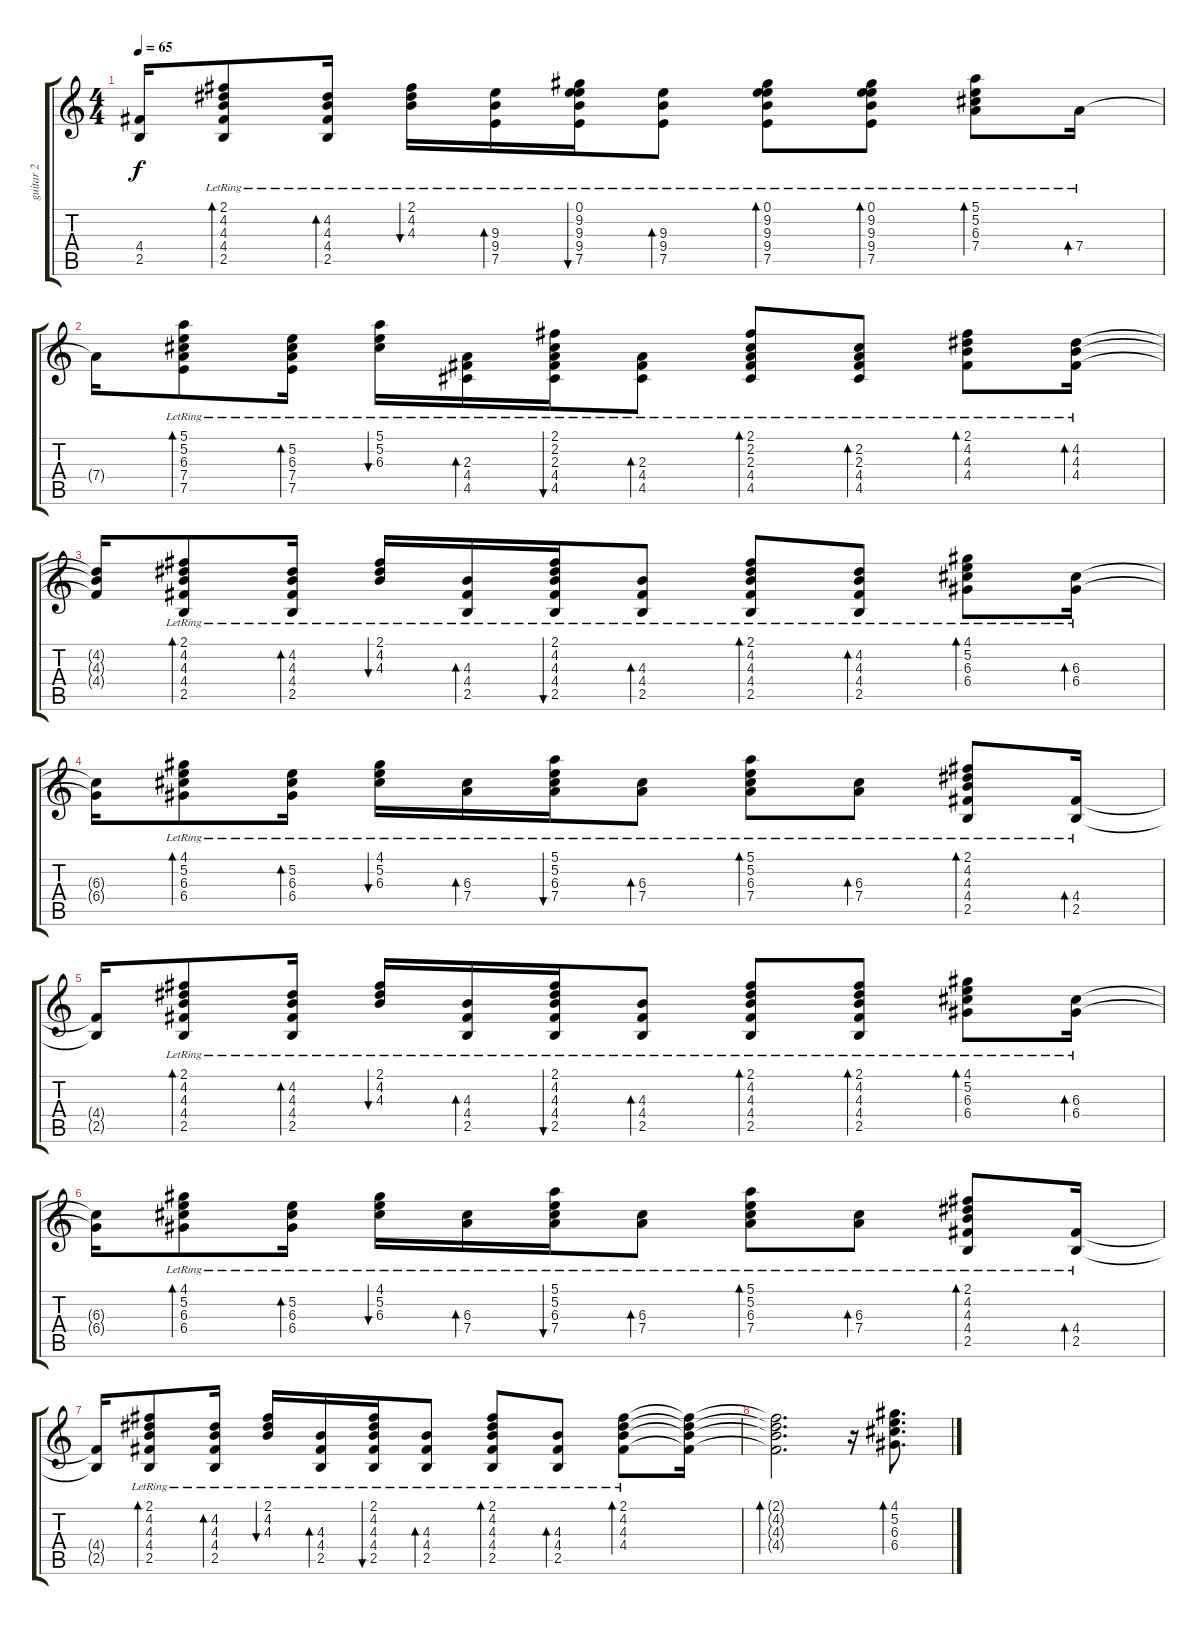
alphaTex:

\track ("guitar 2" "guitar 2") {instrument electricguitarclean}
\staff {score tabs}
\tuning (E4 B3 G3 D3 A2 E2) {hide}
\ts (4 4)
\tempo 65
\clef g2
\ks c
(4.4{t} 2.5{t}).16{dy f} (2.1{lr} 4.2{lr} 4.3{lr} 4.4{lr} 2.5{lr}).8{bd 30} (4.2{lr} 4.3{lr} 4.4{lr} 2.5{lr}).16{bd 30} (2.1{lr} 4.2{lr} 4.3{lr}).16{bu 30} (9.3{lr} 9.4{lr} 7.5{lr}).16{bd 30} (0.1{lr} 9.2{lr} 9.3{lr} 9.4{lr} 7.5{lr}).16{bu 30} (9.3{lr} 9.4{lr} 7.5{lr}).8{bd 30} (0.1{lr} 9.2{lr} 9.3{lr} 9.4{lr} 7.5{lr}).8{bd 30} (0.1{lr} 9.2{lr} 9.3{lr} 9.4{lr} 7.5{lr}).8{bd 30} (5.1{lr} 5.2{lr} 6.3{lr} 7.4{lr}).8{bd 30} 7.4{lr}.16{bd 30} |
7.4{t}.16 (5.1{lr} 5.2{lr} 6.3{lr} 7.4{lr} 7.5{lr}).8{bd 30} (5.2{lr} 6.3{lr} 7.4{lr} 7.5{lr}).16{bd 30} (5.1{lr} 5.2{lr} 6.3{lr}).16{bu 30} (2.3{lr} 4.4{lr} 4.5{lr}).16{bd 30} (2.1{lr} 2.2{lr} 2.3{lr} 4.4{lr} 4.5{lr}).16{bu 30} (2.3{lr} 4.4{lr} 4.5{lr}).8{bd 30} (2.1{lr} 2.2{lr} 2.3{lr} 4.4{lr} 4.5{lr}).8{bd 30} (2.2{lr} 2.3{lr} 4.4{lr} 4.5{lr}).8{bd 30} (2.1{lr} 4.2{lr} 4.3{lr} 4.4{lr}).8{bd 30} (4.2{lr} 4.3{lr} 4.4{lr}).16{bd 30} |
(4.2{t} 4.3{t} 4.4{t}).16 (2.1{lr} 4.2{lr} 4.3{lr} 4.4{lr} 2.5).8{bd 30} (4.2{lr} 4.3{lr} 4.4{lr} 2.5).16{bd 30} (2.1{lr} 4.2{lr} 4.3{lr}).16{bu 30} (4.3{lr} 4.4{lr} 2.5).16{bd 30} (2.1{lr} 4.2{lr} 4.3{lr} 4.4{lr} 2.5).16{bu 30} (4.3{lr} 4.4{lr} 2.5).8{bd 30} (2.1{lr} 4.2{lr} 4.3{lr} 4.4{lr} 2.5).8{bd 30} (4.2 4.3{lr} 4.4{lr} 2.5).8{bd 30} (4.1 5.2 6.3{lr} 6.4{lr}).8{bd 30} (6.3{lr} 6.4{lr}).16{bd 30} |
(6.3{t} 6.4{t}).16 (4.1{lr} 5.2{lr} 6.3{lr} 6.4{lr}).8{bd 30} (5.2{lr} 6.3{lr} 6.4{lr}).16{bd 30} (4.1{lr} 5.2{lr} 6.3{lr}).16{bu 30} (6.3{lr} 7.4{lr}).16{bd 30} (5.1{lr} 5.2{lr} 6.3{lr} 7.4{lr}).16{bu 30} (6.3{lr} 7.4{lr}).8{bd 30} (5.1{lr} 5.2{lr} 6.3{lr} 7.4{lr}).8{bd 30} (6.3{lr} 7.4{lr}).8{bd 30} (2.1 4.2 4.3{lr} 4.4{lr} 2.5).8{bd 30} (4.4{lr} 2.5).16{bd 30} |
(4.4{t} 2.5{t}).16 (2.1{lr} 4.2{lr} 4.3{lr} 4.4{lr} 2.5{lr}).8{bd 30} (4.2{lr} 4.3{lr} 4.4{lr} 2.5{lr}).16{bd 30} (2.1{lr} 4.2{lr} 4.3{lr}).16{bu 30} (4.3{lr} 4.4{lr} 2.5{lr}).16{bd 30} (2.1{lr} 4.2{lr} 4.3{lr} 4.4{lr} 2.5{lr}).16{bu 30} (4.3{lr} 4.4{lr} 2.5{lr}).8{bd 30} (2.1{lr} 4.2{lr} 4.3{lr} 4.4{lr} 2.5{lr}).8{bd 30} (2.1{lr} 4.2{lr} 4.3{lr} 4.4{lr} 2.5{lr}).8{bd 30} (4.1 5.2 6.3{lr} 6.4{lr}).8{bd 30} (6.3{lr} 6.4{lr}).16{bd 30} |
(6.3{t} 6.4{t}).16 (4.1{lr} 5.2{lr} 6.3{lr} 6.4{lr}).8{bd 30} (5.2{lr} 6.3{lr} 6.4{lr}).16{bd 30} (4.1{lr} 5.2{lr} 6.3{lr}).16{bu 30} (6.3{lr} 7.4{lr}).16{bd 30} (5.1{lr} 5.2{lr} 6.3{lr} 7.4{lr}).16{bu 30} (6.3{lr} 7.4{lr}).8{bd 30} (5.1{lr} 5.2{lr} 6.3{lr} 7.4{lr}).8{bd 30} (6.3{lr} 7.4{lr}).8{bd 30} (2.1 4.2 4.3{lr} 4.4{lr} 2.5).8{bd 30} (4.4{lr} 2.5).16{bd 30} |
(4.4{t} 2.5{t}).16 (2.1{lr} 4.2{lr} 4.3{lr} 4.4{lr} 2.5{lr}).8{bd 30} (4.2{lr} 4.3{lr} 4.4{lr} 2.5{lr}).16{bd 30} (2.1{lr} 4.2{lr} 4.3{lr}).16{bu 30} (4.3{lr} 4.4{lr} 2.5{lr}).16{bd 30} (2.1{lr} 4.2{lr} 4.3{lr} 4.4{lr} 2.5{lr}).16{bu 30} (4.3{lr} 4.4{lr} 2.5{lr}).8{bd 30} (2.1{lr} 4.2{lr} 4.3{lr} 4.4{lr} 2.5{lr}).8{bd 30} (4.3{lr} 4.4{lr} 2.5{lr}).8{bd 30} (2.1 4.2 4.3{lr} 4.4{lr}).8{bd 30} (2.1{t} 4.2{t} 4.3{t} 4.4{t}).16 |
(2.1{t} 4.2{t} 4.3{t} 4.4{t}).2{d bd 30} r.16{volume 2 balance 15} (4.1 5.2 6.3 6.4).8{d bd 120}
